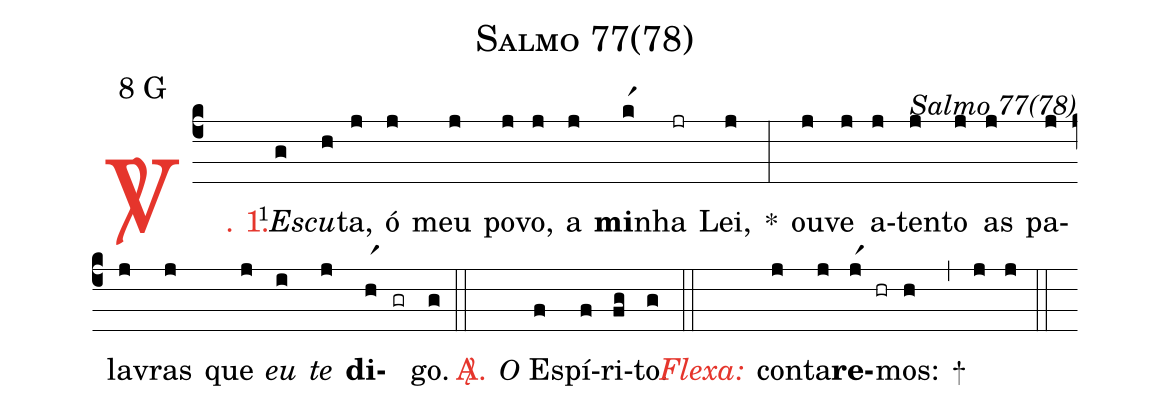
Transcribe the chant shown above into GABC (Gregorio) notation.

name: Salmo 77(78);
mode: 8;
mode-differentia: G;
commentary: Salmo 77(78);
%%
(c4)

<c><sp>V/</sp>. 1.</c>() <v>\VSup{1}</v><i>Es</i>(g)<i>cu</i>(h)ta,(j) ó(j) meu(j) po(j)vo,(j) a(j) <b>mi</b>(kr1)nha(jr) Lei,(j) *(:) ou(j)ve(j) a(j)ten(j)to(j) as(j) pa(j)la(j)vras(j) que(j) <i>eu</i>(i) <i>te</i>(j) <b>di</b>(hr1)(gr)go.(g)

(::)

<c><sp>A/</sp>.</c>() <e>O</e> Es(f)pí(f)ri(fg)to.(g)

(::)

<nlba><c><i>Flexa:</i></c>() con(j)ta(j)<b>re</b></nlba>(jr1 hr)mos:(h) +(,) (j) (j)

(::)
